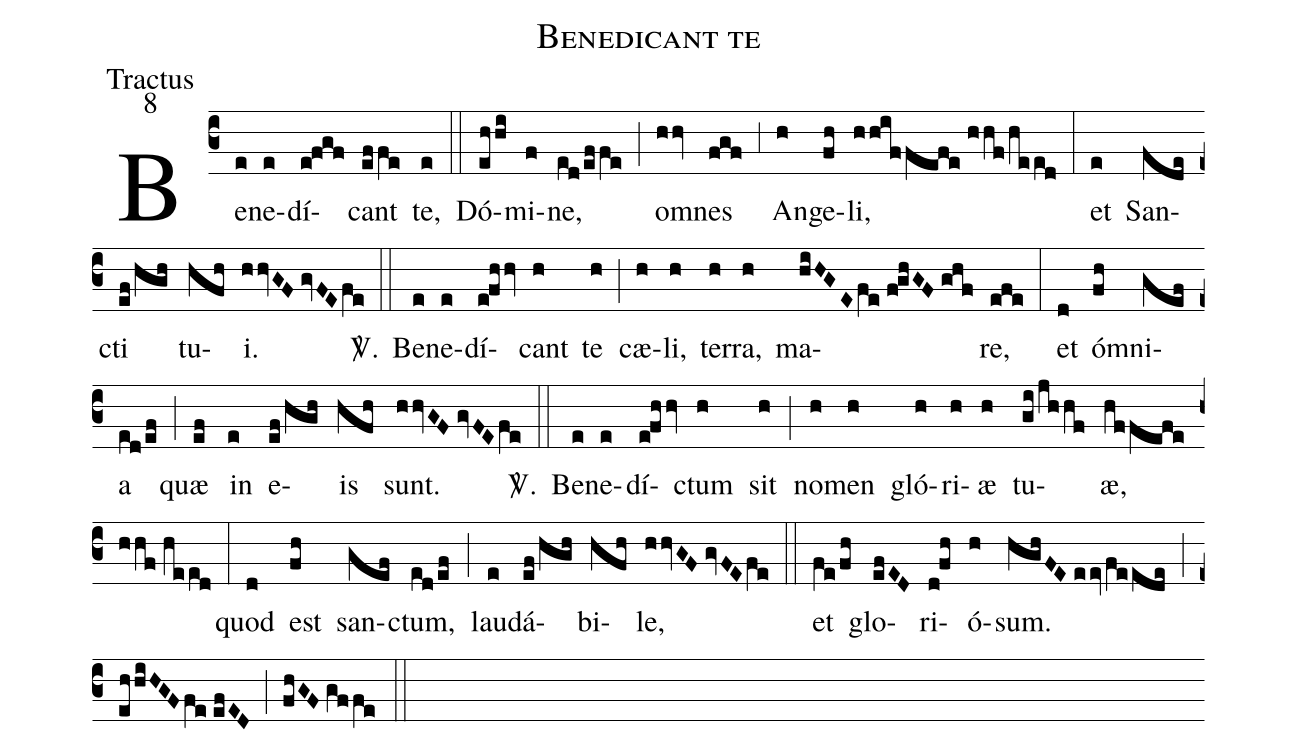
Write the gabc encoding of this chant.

name:Benedicant te;
office-part:Tractus;
mode:8;
%%
(c3) Be(e)ne(e)dí(e!fgf)cant(effe) te,(e) (::) Dó(ehhi)mi(f)ne,(ed/effe) (;) o(hhv)mnes(fgf) (;3) An(h)ge(fh)li,(hhiffefe//hhf/heed) (:) et(e) San(fde)cti(ef/hgh) tu(hfh)i.(hhvGF//gvFE/fe) <sp>V/</sp>.(::) Be(e)ne(e)dí(e!fhhv)cant(h) te(h) (;) cæ(h)li,(h) ter(h)ra,(h) ma(hiHGE/fe//f!ghGF//ghf)re,(efe) (:) et(d) ó(fh)mni(gef)a(ed/ef) (;) quæ(ef) in(e) e(ef/hgh)is(hfh) sunt.(hhvGF//gvFE/fe) <sp>V/</sp>.(::) Be(e)ne(e)dí(e!fhhv)ctum(h) sit(h) (;) no(h)men(h) gló(h)ri(h)æ(h) tu(gi/jhhf)æ,(hffefe//hhf//heed) (:) quod(d) est(fh) san(gef)ctum,(ed/ef) (;) lau(e)dá(ef/hgh)bi(hfh)le,(hhvGF//gvFEfe) (::) et(fe/fh) glo(efED)ri(d!fh)ó(h)sum.(hghFE//eev/feede) (;) (ehhiHGF/fe//efED) (;) (fhGF//gffe) (::)
